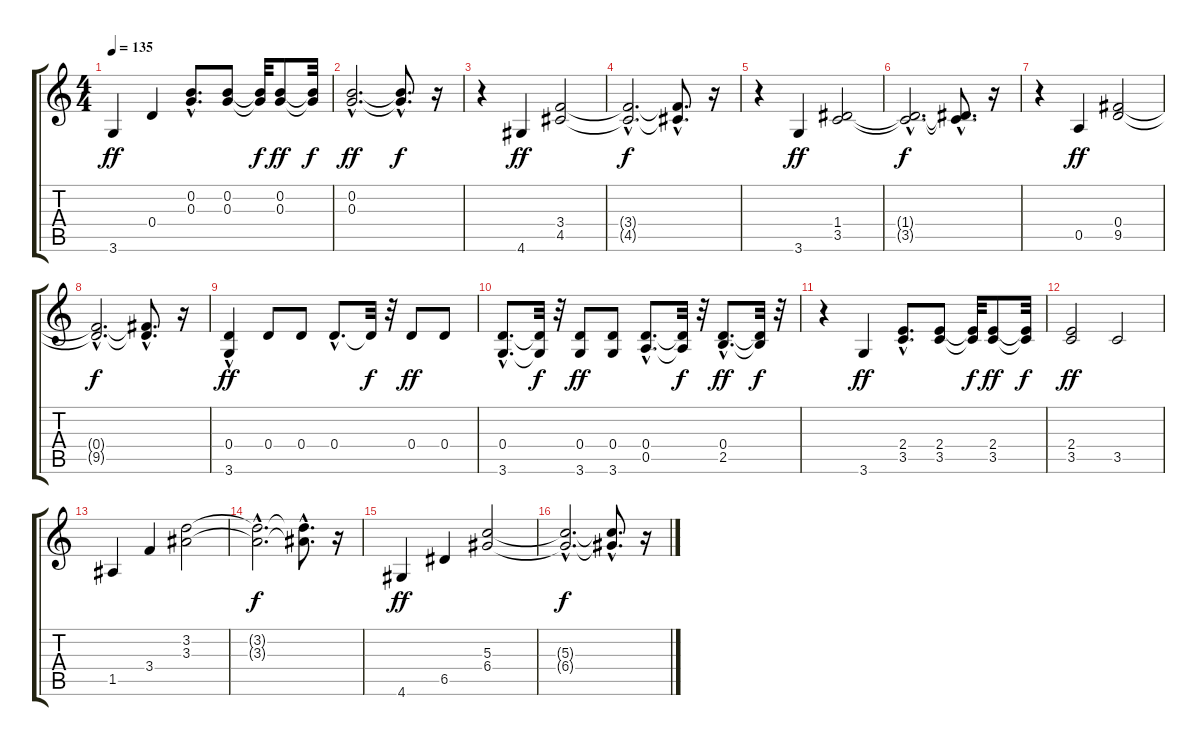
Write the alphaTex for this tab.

\track "" {instrument acousticguitarnylon}
\staff {score tabs}
\tuning (E4 B3 G3 D3 A2 E2) {hide}
\ts (4 4)
\tempo 135
\clef g2
\ks c
3.6.4{dy ff} 0.4.4 (0.2{hac} 0.3{hac}).8{d} (0.2 0.3).8 (0.2{t} 0.3{t}).32{dy f} (0.2 0.3).8{dy ff} (0.2{t} 0.3{t}).32{dy f} |
(0.2{hac} 0.3{hac}).2{d dy ff} (0.2{hac t} 0.3{hac t}).8{d dy f} r.16 |
r.4 4.6.4{dy ff} (3.4 4.5).2 |
(3.4{hac t} 4.5{hac t}).2{d dy f} (3.4{hac t} 4.5{hac t}).8{d} r.16 |
r.4 3.6.4{dy ff} (1.4 3.5).2 |
(1.4{hac t} 3.5{hac t}).2{d dy f} (1.4{hac t} 3.5{hac t}).8{d} r.16 |
r.4 0.5.4{dy ff} (0.4 9.5).2 |
(0.4{hac t} 9.5{hac t}).2{d dy f} (0.4{hac t} 9.5{hac t}).8{d} r.16 |
(0.4{hac} 3.6{hac}).4{dy ff} 0.4.8 0.4.8 0.4{hac}.8{d} 0.4{t}.32{dy f} r.32 0.4.8{dy ff} 0.4.8 |
(0.4{hac} 3.6{hac}).8{d} (0.4{t} 3.6{t}).32{dy f} r.32 (0.4 3.6).8{dy ff} (0.4 3.6).8 (0.4{hac} 0.5{hac}).8{d} (0.4{t} 0.5{t}).32{dy f} r.32 (0.4{hac} 2.5{hac}).8{d dy ff} (0.4{t} 2.5{t}).32{dy f} r.32 |
r.4 3.6.4{dy ff} (2.4{hac} 3.5{hac}).8{d} (2.4 3.5).8 (2.4{t} 3.5{t}).32{dy f} (2.4 3.5).8{dy ff} (2.4{t} 3.5{t}).32{dy f} |
(2.4 3.5).2{dy ff} 3.5.2 |
1.5.4 3.4.4 (3.2 3.3).2 |
(3.2{hac t} 3.3{hac t}).2{d dy f} (3.2{hac t} 3.3{hac t}).8{d} r.16 |
4.6.4{dy ff} 6.5.4 (5.3 6.4).2 |
(5.3{hac t} 6.4{hac t}).2{d dy f} (5.3{hac t} 6.4{hac t}).8{d} r.16
